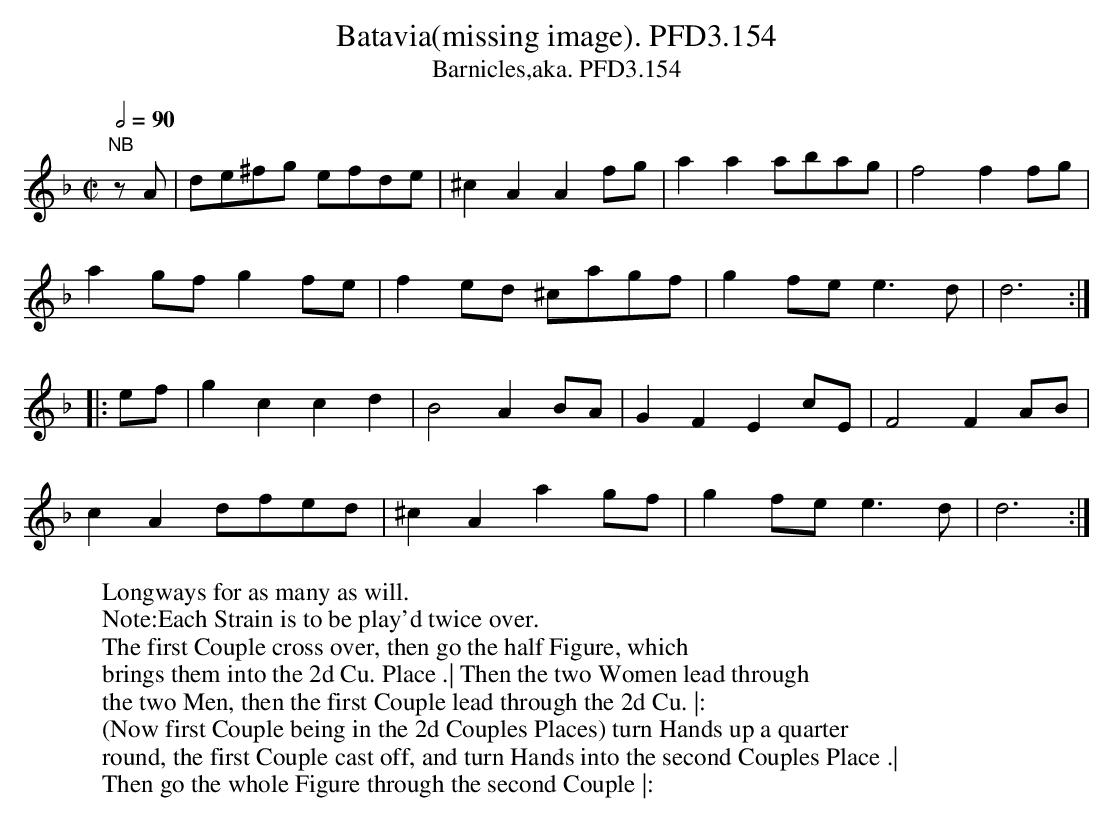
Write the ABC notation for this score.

X:1
T:Batavia(missing image). PFD3.154
T:Barnicles,aka. PFD3.154
M:C|
L:1/4
W:Longways for as many as will.
W:Note:Each Strain is to be play'd twice over.
W:The first Couple cross over, then go the half Figure, which
W:brings them into the 2d Cu. Place .| Then the two Women lead through
W:the two Men, then the first Couple lead through the 2d Cu. |:
W:(Now first Couple being in the 2d Couples Places) turn Hands up a quarter
W:round, the first Couple cast off, and turn Hands into the second Couples Place .|
W:Then go the whole Figure through the second Couple |:
Q:2/4=90
K:Dm
"NB"z/A/ | d/e/^f/g/ e/f/d/e/ | ^cA Af/g/ | aa a/b/a/g/ | f2 ff/g/ |
ag/f/ gf/e/ | fe/d/ ^c/a/g/f/ | gf/e/ e>d | d3 :|
|: e/f/ | gc cd | B2 AB/A/ | GF Ec/E/ | F2 FA/B/ |
cA d/f/e/d/ | ^cA ag/f/ | gf/e/ e>d | d3 :|
